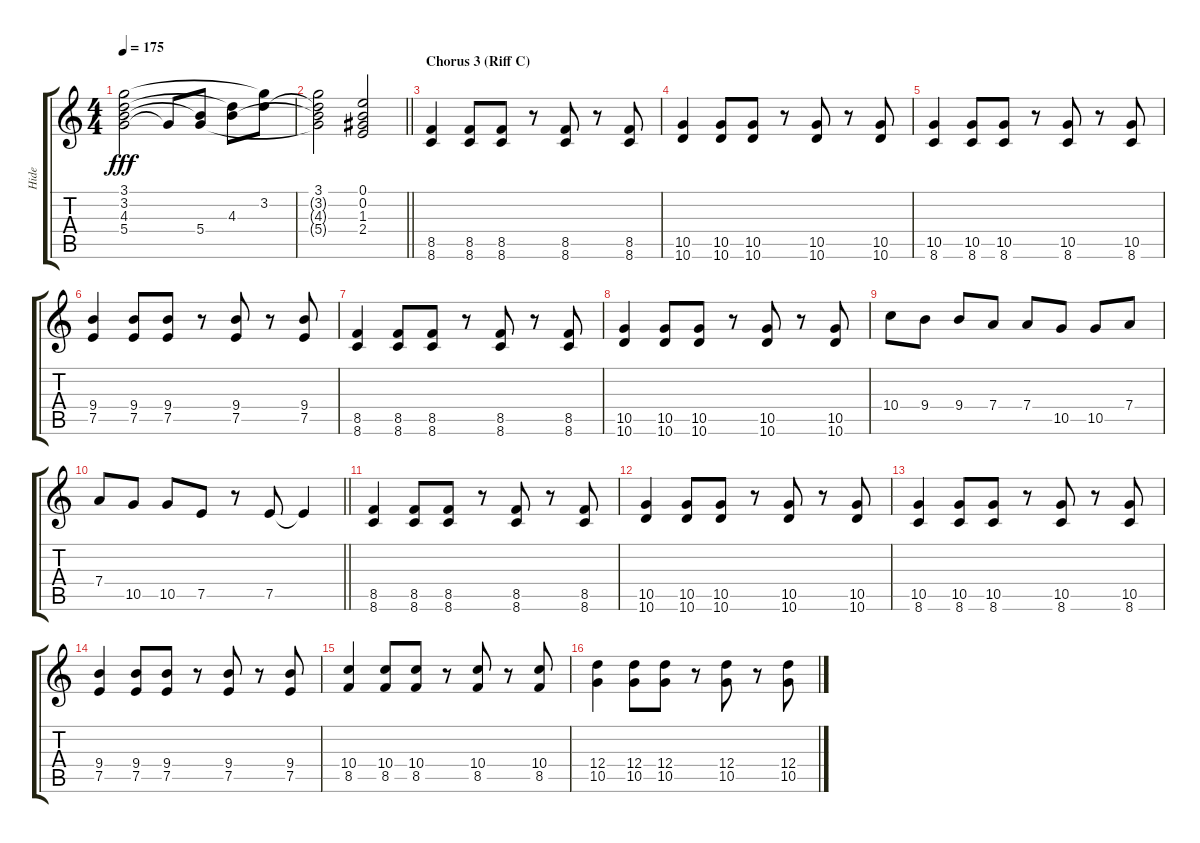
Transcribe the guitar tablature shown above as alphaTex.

\track ("Hide" "Hide") {instrument distortionguitar}
\staff {score tabs}
\tuning (E4 B3 G3 D3 A2 E2) {hide}
\ts (4 4)
\tempo 175
\clef g2
\ks c
(3.1 3.2 4.3 5.4).2{dy fff} 5.4{t}.8 (4.3{t} 5.4).8 (3.2{t} 4.3).8 (3.1{t} 3.2).8 |
\barLineRight lightlight
(3.1 3.2{t} 4.3{t} 5.4{t}).2 (0.1 0.2 1.3 2.4).2 |
\section ("" "Chorus 3 (Riff C)")
(8.5 8.6).4 (8.5 8.6).8 (8.5 8.6).8 r.8 (8.5 8.6).8 r.8 (8.5 8.6).8 |
(10.5 10.6).4 (10.5 10.6).8 (10.5 10.6).8 r.8 (10.5 10.6).8 r.8 (10.5 10.6).8 |
(10.5 8.6).4 (10.5 8.6).8 (10.5 8.6).8 r.8 (10.5 8.6).8 r.8 (10.5 8.6).8 |
(9.4 7.5).4 (9.4 7.5).8 (9.4 7.5).8 r.8 (9.4 7.5).8 r.8 (9.4 7.5).8 |
(8.5 8.6).4 (8.5 8.6).8 (8.5 8.6).8 r.8 (8.5 8.6).8 r.8 (8.5 8.6).8 |
(10.5 10.6).4 (10.5 10.6).8 (10.5 10.6).8 r.8 (10.5 10.6).8 r.8 (10.5 10.6).8 |
10.4.8 9.4.8 9.4.8 7.4.8 7.4.8 10.5.8 10.5.8 7.4.8 |
\barLineRight lightlight
7.4.8 10.5.8 10.5.8 7.5.8 r.8 7.5.8 7.5{t}.4 |
(8.5 8.6).4 (8.5 8.6).8 (8.5 8.6).8 r.8 (8.5 8.6).8 r.8 (8.5 8.6).8 |
(10.5 10.6).4 (10.5 10.6).8 (10.5 10.6).8 r.8 (10.5 10.6).8 r.8 (10.5 10.6).8 |
(10.5 8.6).4 (10.5 8.6).8 (10.5 8.6).8 r.8 (10.5 8.6).8 r.8 (10.5 8.6).8 |
(9.4 7.5).4 (9.4 7.5).8 (9.4 7.5).8 r.8 (9.4 7.5).8 r.8 (9.4 7.5).8 |
(10.4 8.5).4 (10.4 8.5).8 (10.4 8.5).8 r.8 (10.4 8.5).8 r.8 (10.4 8.5).8 |
(12.4 10.5).4 (12.4 10.5).8 (12.4 10.5).8 r.8 (12.4 10.5).8 r.8 (12.4 10.5).8
